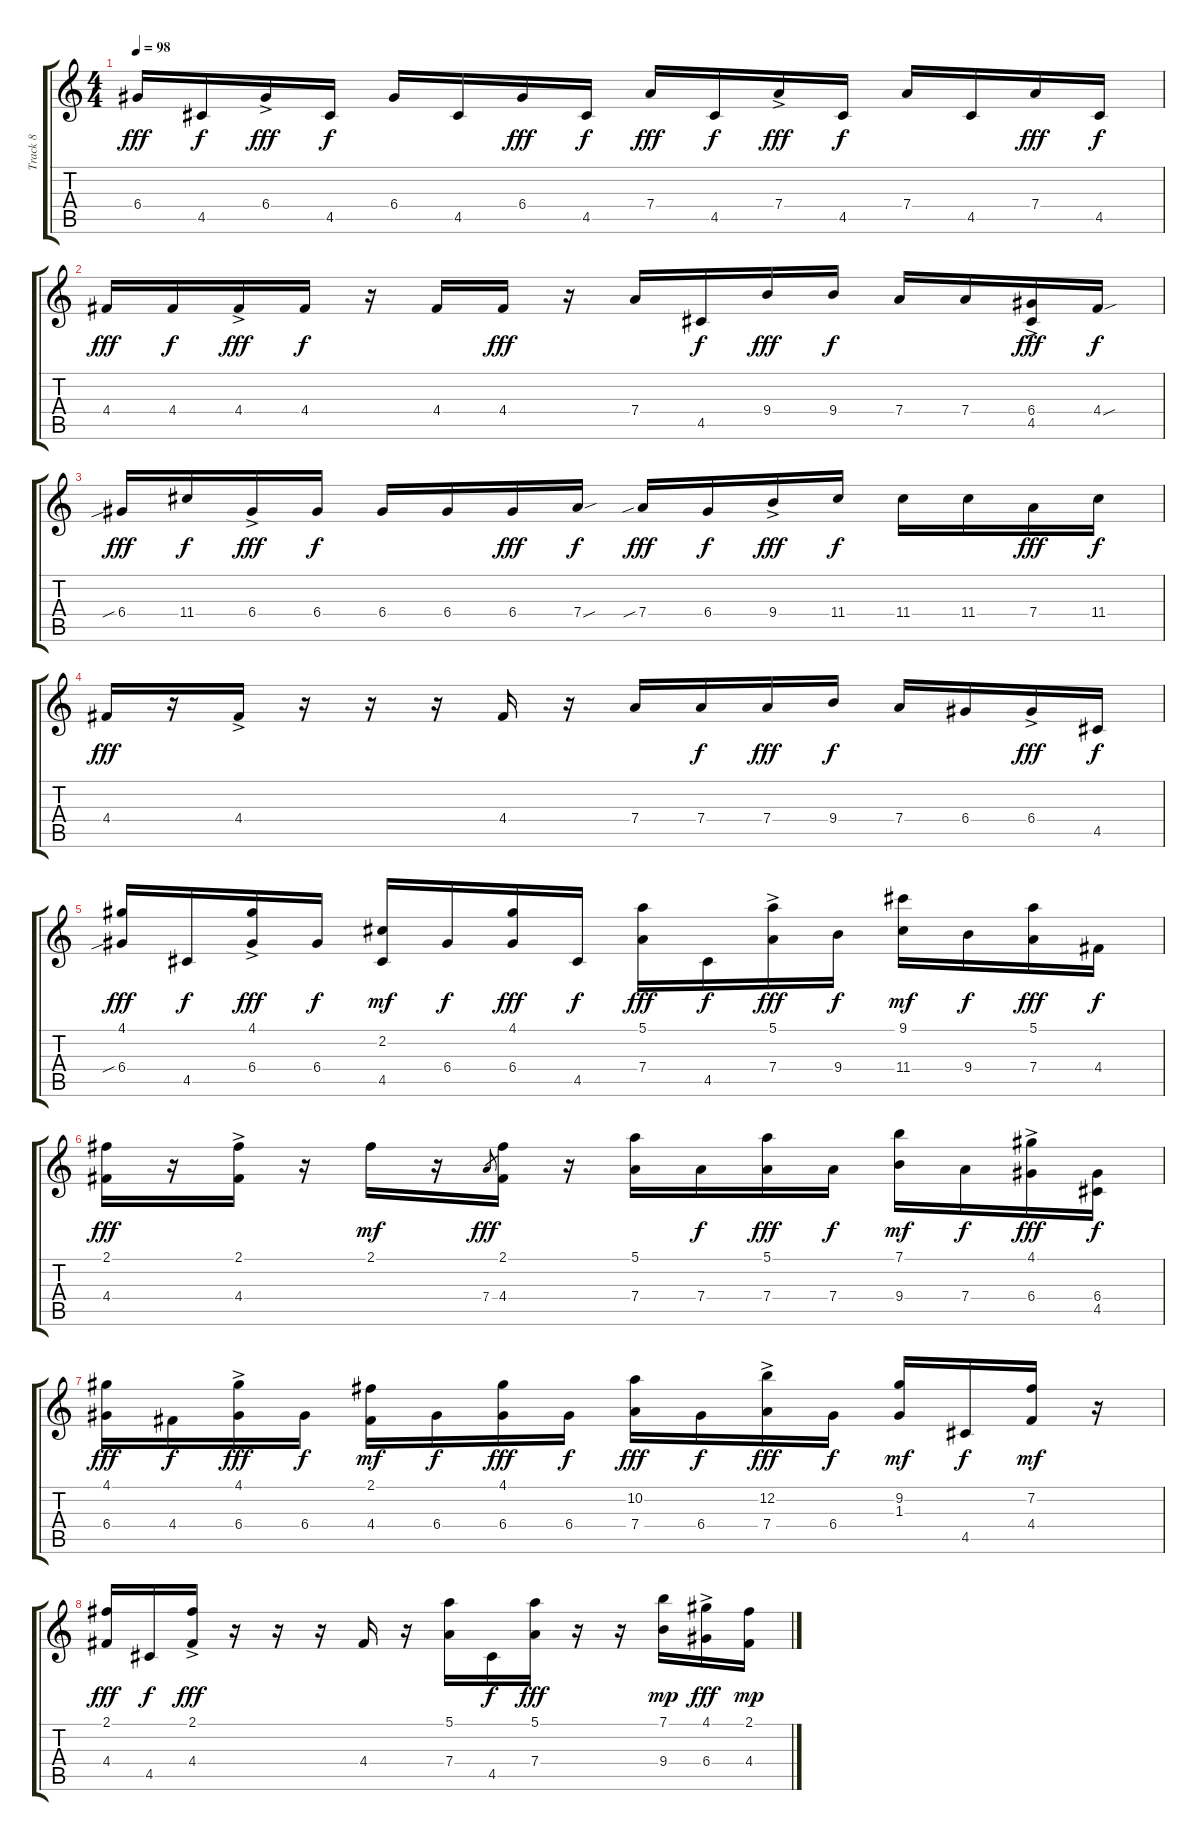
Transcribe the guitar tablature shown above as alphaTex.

\track ("Track 8" "Track 8") {instrument contrabass}
\staff {score tabs}
\tuning (E4 B3 G3 D3 A2 E2) {hide}
\ts (4 4)
\tempo 98
\clef g2
\ks c
6.4.16{dy fff} 4.5.16{dy f} 6.4{ac}.16{dy fff} 4.5.16{dy f} 6.4.16 4.5.16 6.4.16{dy fff} 4.5.16{dy f} 7.4.16{dy fff} 4.5.16{dy f} 7.4{ac}.16{dy fff} 4.5.16{dy f} 7.4.16 4.5.16 7.4.16{dy fff} 4.5.16{dy f} |
4.4.16{dy fff volume 11 instrument contrabass} 4.4.16{dy f} 4.4{ac}.16{dy fff} 4.4.16{dy f} r.16 4.4.16 4.4.16{dy fff} r.16 7.4.16 4.5.16{dy f} 9.4.16{dy fff} 9.4.16{dy f} 7.4.16 7.4.16 (6.4{ac} 4.5).16{dy fff} 4.4{sou}.16{dy f} |
6.4{sib}.16{dy fff} 11.4.16{dy f} 6.4{ac}.16{dy fff} 6.4.16{dy f} 6.4.16 6.4.16 6.4.16{dy fff} 7.4{sou}.16{dy f} 7.4{sib}.16{dy fff} 6.4.16{dy f} 9.4{ac}.16{dy fff} 11.4.16{dy f} 11.4.16 11.4.16 7.4.16{dy fff} 11.4.16{dy f} |
4.4.16{dy fff} r.16 4.4{ac}.16 r.16 r.16 r.16 4.4.16 r.16 7.4.16 7.4.16{dy f} 7.4.16{dy fff} 9.4.16{dy f} 7.4.16 6.4.16 6.4{ac}.16{dy fff} 4.5.16{dy f} |
(4.1 6.4{sib}).16{dy fff} 4.5.16{dy f} (4.1 6.4{ac}).16{dy fff} 6.4.16{dy f} (2.2 4.5).16{dy mf} 6.4.16{dy f} (4.1 6.4).16{dy fff} 4.5.16{dy f} (5.1 7.4).16{dy fff} 4.5.16{dy f} (5.1 7.4{ac}).16{dy fff} 9.4.16{dy f} (9.1 11.4).16{dy mf} 9.4.16{dy f} (5.1 7.4).16{dy fff} 4.4.16{dy f} |
(2.1 4.4).16{dy fff} r.16 (2.1 4.4{ac}).16 r.16 2.1.16{dy mf} r.16 7.4.8{gr dy fff} (2.1 4.4).16 r.16 (5.1 7.4).16 7.4.16{dy f} (5.1 7.4).16{dy fff} 7.4.16{dy f} (7.1 9.4).16{dy mf} 7.4.16{dy f} (4.1 6.4{ac}).16{dy fff} (6.4 4.5).16{dy f} |
(4.1 6.4).16{dy fff} 4.4.16{dy f} (4.1 6.4{ac}).16{dy fff} 6.4.16{dy f} (2.1 4.4).16{dy mf} 6.4.16{dy f} (4.1 6.4).16{dy fff} 6.4.16{dy f} (10.2 7.4).16{dy fff} 6.4.16{dy f} (12.2 7.4{ac}).16{dy fff} 6.4.16{dy f} (9.2 1.3).16{dy mf} 4.5.16{dy f} (7.2 4.4).16{dy mf} r.16 |
(2.1 4.4).16{dy fff} 4.5.16{dy f} (2.1 4.4{ac}).16{dy fff} r.16 r.16 r.16 4.4.16 r.16 (5.1 7.4).16 4.5.16{dy f} (5.1 7.4).16{dy fff} r.16 r.16 (7.1 9.4).16{dy mp} (4.1 6.4{ac}).16{dy fff} (2.1 4.4).16{dy mp}
